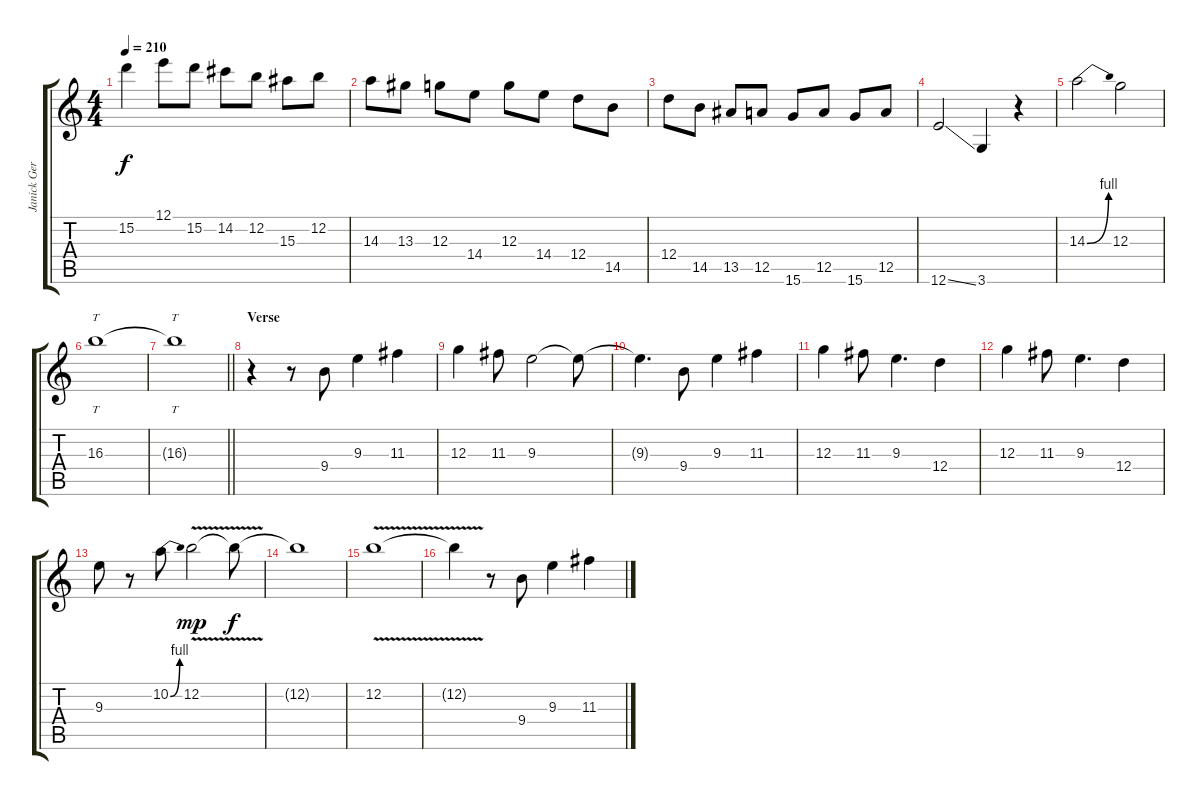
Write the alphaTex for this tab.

\track ("Janick Gers" "Janick Ger") {instrument distortionguitar}
\staff {score tabs}
\tuning (E4 B3 G3 D3 A2 E2) {hide}
\ts (4 4)
\tempo 210
\clef g2
\ks c
15.2{t}.4{dy f} 12.1.8 15.2.8 14.2.8 12.2.8 15.3.8 12.2.8 |
14.3.8 13.3.8 12.3.8 14.4.8 12.3.8 14.4.8 12.4.8 14.5.8 |
12.4.8 14.5.8 13.5.8 12.5.8 15.6.8 12.5.8 15.6.8 12.5.8 |
12.6{ss}.2 3.6.4 r.4 |
14.3{be (bend 0 0 60 4)}.2 12.3.2 |
16.3.1{tt} |
\barLineRight lightlight
16.3{t}.1{tt} |
\section ("" "Verse")
r.4 r.8 9.4.8 9.3.4 11.3.4 |
12.3.4 11.3.8 9.3.2 9.3{t}.8 |
9.3{t}.4{d} 9.4.8 9.3.4 11.3.4 |
12.3.4 11.3.8 9.3.4{d} 12.4.4 |
12.3.4 11.3.8 9.3.4{d} 12.4.4 |
9.3.8 r.8 10.2{be (bend 0 0 60 4)}.8 12.2{v}.2{dy mp} 12.2{t}.8{dy f} |
12.2{t}.1 |
12.2{v}.1 |
12.2{t}.4 r.8 9.4.8 9.3.4 11.3.4
